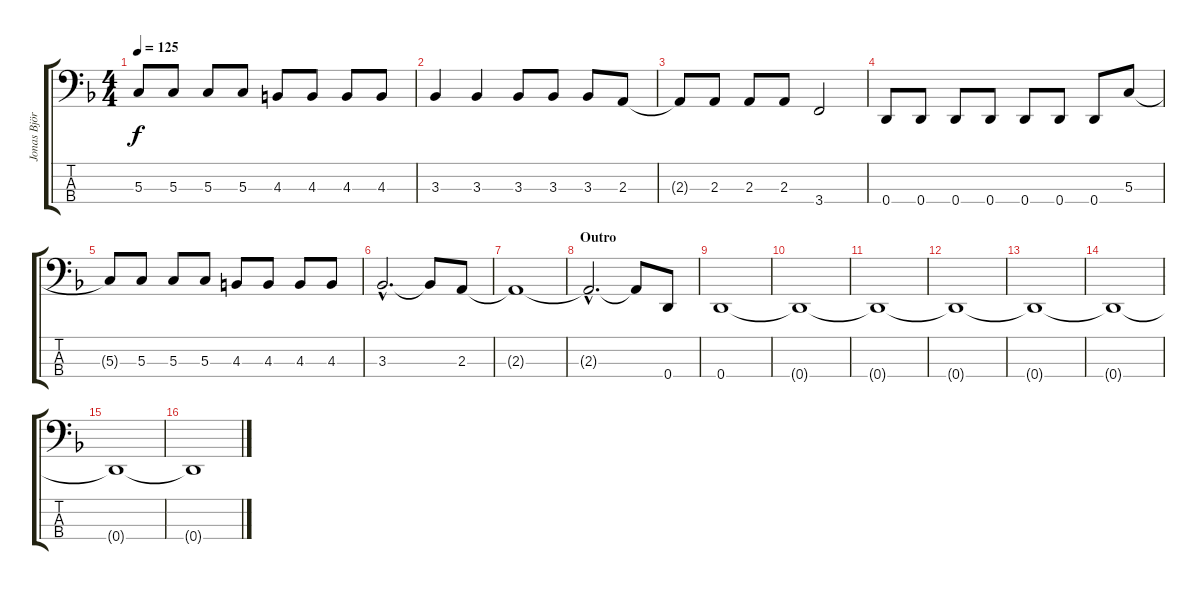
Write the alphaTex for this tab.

\track ("Jonas Björler" "Jonas Björ") {instrument electricbassfinger}
\staff {score tabs}
\tuning (F2 C2 G1 D1) {hide}
\ts (4 4)
\tempo 125
\clef f4
\ks dminor
5.3{t}.8{dy f} 5.3.8 5.3.8 5.3.8 4.3.8 4.3.8 4.3.8 4.3.8 |
3.3.4 3.3.4 3.3.8 3.3.8 3.3.8 2.3.8 |
2.3{t}.8 2.3.8 2.3.8 2.3.8 3.4.2 |
0.4.8 0.4.8 0.4.8 0.4.8 0.4.8 0.4.8 0.4.8 5.3.8 |
5.3{t}.8 5.3.8 5.3.8 5.3.8 4.3.8 4.3.8 4.3.8 4.3.8 |
3.3{hac}.2{d} 3.3{t}.8 2.3.8 |
2.3{t}.1 |
\section ("" "Outro")
2.3{hac t}.2{d} 2.3{t}.8 0.4.8 |
0.4.1 |
0.4{t}.1 |
0.4{t}.1 |
0.4{t}.1 |
0.4{t}.1 |
0.4{t}.1 |
0.4{t}.1 |
0.4{t}.1
